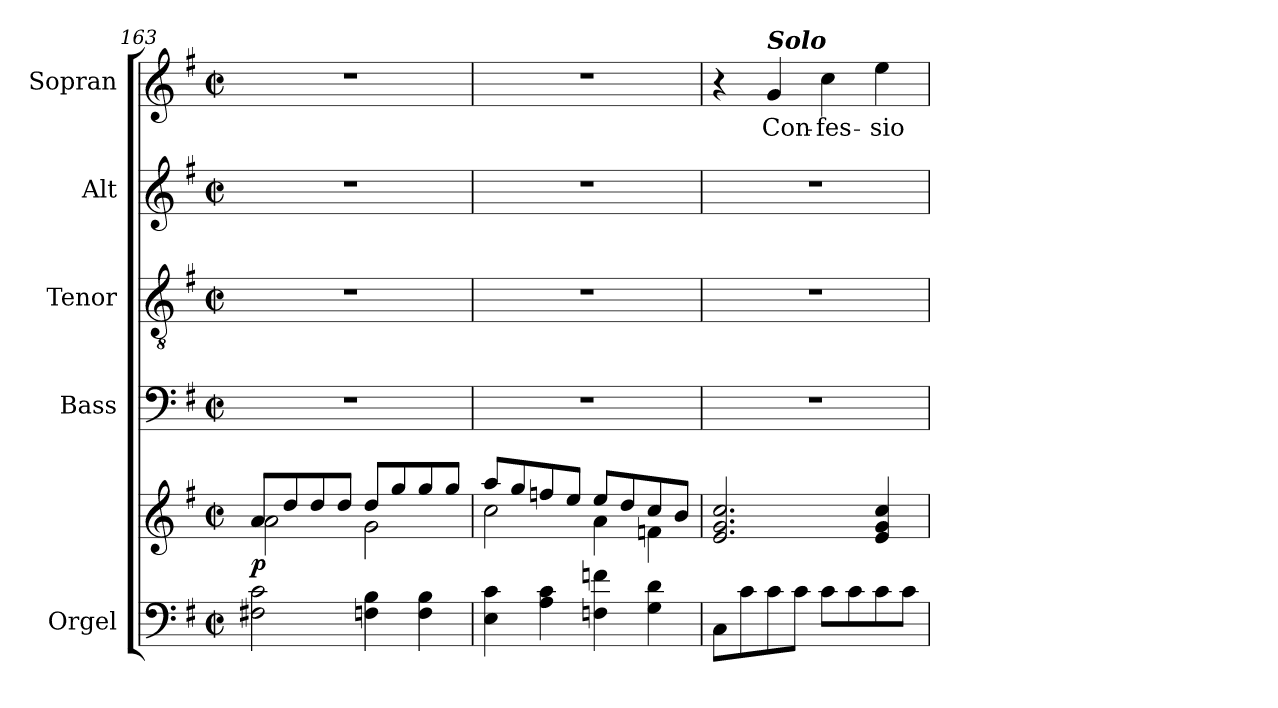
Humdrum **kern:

**kern	**kern	**dynam	**kern	**kern	**kern	**kern	**text
*part5	*part5	*part5	*part4	*part3	*part2	*part1	*part1
*staff6	*staff5	*staff5/6	*staff4	*staff3	*staff2	*staff1	*staff1
*I"Orgel	*	*	*I"Bass	*I"Tenor	*I"Alt	*I"Sopran	*
*I'Org.	*	*	*I'B.	*I'T.	*I'A.	*I'S.	*
!!LO:PB:g=z
*clefF4	*clefG2	*	*clefF4	*clefGv2	*clefG2	*clefG2	*
*k[f#]	*k[f#]	*	*k[f#]	*k[f#]	*k[f#]	*k[f#]	*
*G:	*G:	*	*G:	*G:	*G:	*G:	*
*M2/2	*M2/2	*	*M2/2	*M2/2	*M2/2	*M2/2	*
*met(c|)	*met(c|)	*	*met(c|)	*met(c|)	*met(c|)	*met(c|)	*
=163	=163	=163	=163	=163	=163	=163	=163
*	*^	*	*	*	*	*	*
!	!	!	!LO:DY:b	!	!	!	!	!
2F#X\ 2c\	8a/L	2a\	p	1r	1r	1r	1r	.
.	8dd/	.	.	.	.	.	.	.
.	8dd/	.	.	.	.	.	.	.
.	8dd/J	.	.	.	.	.	.	.
4Fn\ 4B\	8dd/L	2g\	.	.	.	.	.	.
.	8gg/	.	.	.	.	.	.	.
4F\ 4B\	8gg/	.	.	.	.	.	.	.
.	8gg/J	.	.	.	.	.	.	.
=164	=164	=164	=164	=164	=164	=164	=164	=164
4E\ 4c\	8aa/L	2cc\	.	1r	1r	1r	1r	.
.	8gg/	.	.	.	.	.	.	.
4A\ 4c\	8ffn/	.	.	.	.	.	.	.
.	8ee/J	.	.	.	.	.	.	.
4Fn\ 4fn\	8ee/L	4a\	.	.	.	.	.	.
.	8dd/	.	.	.	.	.	.	.
4G\ 4d\	8cc/	4fn\	.	.	.	.	.	.
.	8b/J	.	.	.	.	.	.	.
*	*v	*v	*	*	*	*	*	*
=165	=165	=165	=165	=165	=165	=165	=165
8C\L	2.e/ 2.g/ 2.cc/	.	1r	1r	1r	4r	.
8c\	.	.	.	.	.	.	.
!	!	!	!	!	!	!LO:TX:a:Bi:t=Solo	!
!	!	!	!	!	!	!	!LO:LY:b
8c\	.	.	.	.	.	4g/	Con-
8c\J	.	.	.	.	.	.	.
!	!	!	!	!	!	!	!LO:LY:b
8c\L	.	.	.	.	.	4cc\	-fes-
8c\	.	.	.	.	.	.	.
!	!	!	!	!	!	!	!LO:LY:b
8c\	4e/ 4g/ 4cc/	.	.	.	.	4ee\	-sio
8c\J	.	.	.	.	.	.	.
=	=	=	=	=	=	=	=
*-	*-	*-	*-	*-	*-	*-	*-
